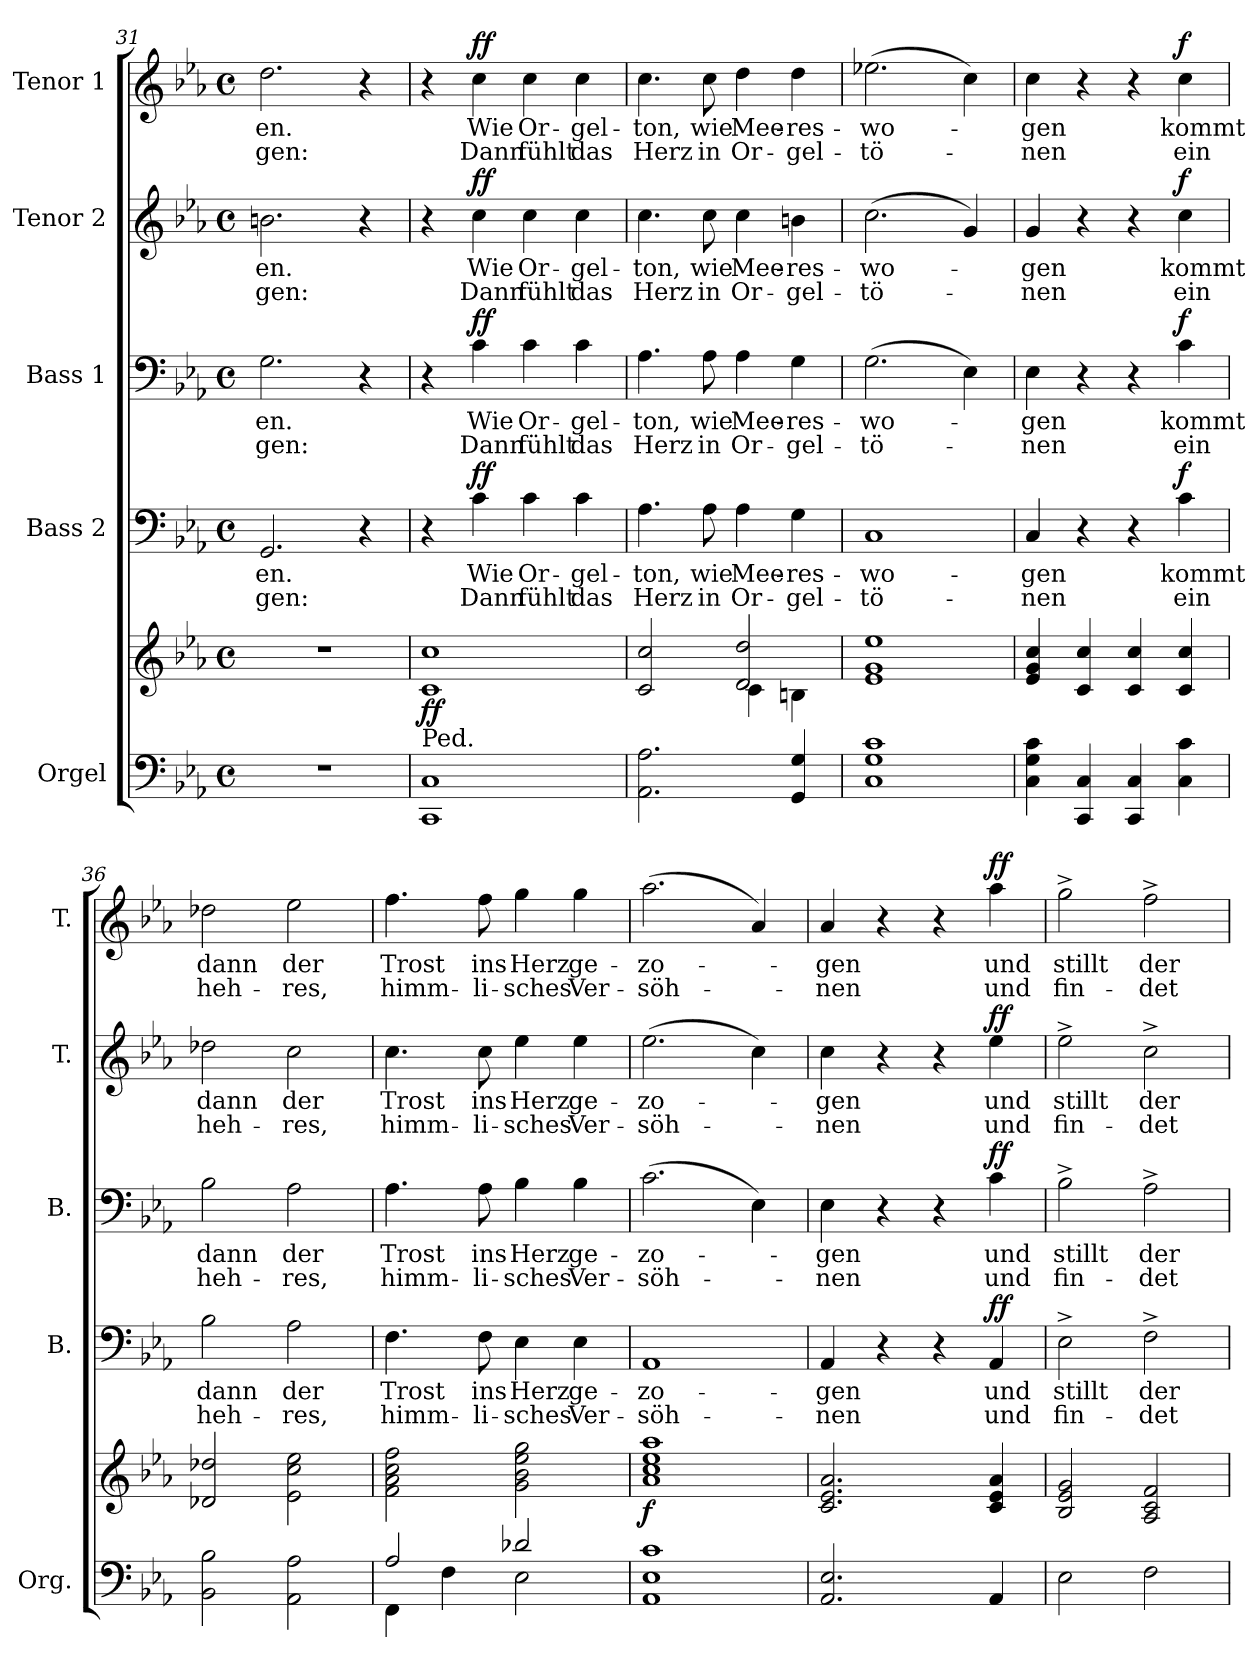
**kern	**kern	**dynam	**kern	**text	**text	**dynam	**kern	**text	**text	**dynam	**kern	**text	**text	**dynam	**kern	**text	**text	**dynam
*part5	*part5	*part5	*part4	*part4	*part4	*part4	*part3	*part3	*part3	*part3	*part2	*part2	*part2	*part2	*part1	*part1	*part1	*part1
*staff6	*staff5	*staff5/6	*staff4	*staff4	*staff4	*staff4	*staff3	*staff3	*staff3	*staff3	*staff2	*staff2	*staff2	*staff2	*staff1	*staff1	*staff1	*staff1
*I"Orgel	*	*	*I"Bass 2	*	*	*	*I"Bass 1	*	*	*	*I"Tenor 2	*	*	*	*I"Tenor 1	*	*	*
*I'Org.	*	*	*I'B.	*	*	*	*I'B.	*	*	*	*I'T.	*	*	*	*I'T.	*	*	*
!!LO:PB:g=z
*clefF4	*clefG2	*	*clefF4	*	*	*	*clefF4	*	*	*	*clefG2	*	*	*	*clefG2	*	*	*
*	*	*	*	*	*	*	*	*	*	*	*ITrd7c12	*	*	*	*ITrd7c12	*	*	*
*k[b-e-a-]	*k[b-e-a-]	*	*k[b-e-a-]	*	*	*	*k[b-e-a-]	*	*	*	*k[b-e-a-]	*	*	*	*k[b-e-a-]	*	*	*
*E-:	*E-:	*	*E-:	*	*	*	*E-:	*	*	*	*E-:	*	*	*	*E-:	*	*	*
*M4/4	*M4/4	*	*M4/4	*	*	*	*M4/4	*	*	*	*M4/4	*	*	*	*M4/4	*	*	*
*met(c)	*met(c)	*	*met(c)	*	*	*	*met(c)	*	*	*	*met(c)	*	*	*	*met(c)	*	*	*
=31	=31	=31	=31	=31	=31	=31	=31	=31	=31	=31	=31	=31	=31	=31	=31	=31	=31	=31
!	!	!	!	!LO:LY:b	!LO:LY:b	!	!	!LO:LY:b	!LO:LY:b	!	!	!LO:LY:b	!LO:LY:b	!	!	!LO:LY:b	!LO:LY:b	!
1r	1r	.	2.GG/	-en.	-gen:	.	2.G\	-en.	-gen:	.	2.Bn\	-en.	-gen:	.	2.d\	-en.	-gen:	.
.	.	.	4r	.	.	.	4r	.	.	.	4r	.	.	.	4r	.	.	.
=32	=32	=32	=32	=32	=32	=32	=32	=32	=32	=32	=32	=32	=32	=32	=32	=32	=32	=32
!LO:TX:a:t=Ped.	!	!	!	!	!	!	!	!	!	!	!	!	!	!	!	!	!	!
!	!	!LO:DY:b	!	!	!	!	!	!	!	!	!	!	!	!	!	!	!	!
1CC 1C	1c 1cc	ff	4r	.	.	.	4r	.	.	.	4r	.	.	.	4r	.	.	.
!	!	!	!	!LO:LY:b	!LO:LY:b	!LO:DY:b	!	!LO:LY:b	!LO:LY:b	!LO:DY:b	!	!LO:LY:b	!LO:LY:b	!LO:DY:b	!	!LO:LY:b	!LO:LY:b	!LO:DY:b
.	.	.	4c\	Wie	Dann	ff	4c\	Wie	Dann	ff	4c\	Wie	Dann	ff	4c\	Wie	Dann	ff
!	!	!	!	!LO:LY:b	!LO:LY:b	!	!	!LO:LY:b	!LO:LY:b	!	!	!LO:LY:b	!LO:LY:b	!	!	!LO:LY:b	!LO:LY:b	!
.	.	.	4c\	Or-	fühlt	.	4c\	Or-	fühlt	.	4c\	Or-	fühlt	.	4c\	Or-	fühlt	.
!	!	!	!	!LO:LY:b	!LO:LY:b	!	!	!LO:LY:b	!LO:LY:b	!	!	!LO:LY:b	!LO:LY:b	!	!	!LO:LY:b	!LO:LY:b	!
.	.	.	4c\	-gel-	das	.	4c\	-gel-	das	.	4c\	-gel-	das	.	4c\	-gel-	das	.
=33	=33	=33	=33	=33	=33	=33	=33	=33	=33	=33	=33	=33	=33	=33	=33	=33	=33	=33
*	*^	*	*	*	*	*	*	*	*	*	*	*	*	*	*	*	*	*
!	!	!	!	!	!LO:LY:b	!LO:LY:b	!	!	!LO:LY:b	!LO:LY:b	!	!	!LO:LY:b	!LO:LY:b	!	!	!LO:LY:b	!LO:LY:b	!
2.AA-\ 2.A-\	2c/ 2cc/	2ryy	.	4.A-\	-ton,	Herz	.	4.A-\	-ton,	Herz	.	4.c\	-ton,	Herz	.	4.c\	-ton,	Herz	.
!	!	!	!	!	!LO:LY:b	!LO:LY:b	!	!	!LO:LY:b	!LO:LY:b	!	!	!LO:LY:b	!LO:LY:b	!	!	!LO:LY:b	!LO:LY:b	!
.	.	.	.	8A-\	wie	in	.	8A-\	wie	in	.	8c\	wie	in	.	8c\	wie	in	.
!	!	!	!	!	!LO:LY:b	!LO:LY:b	!	!	!LO:LY:b	!LO:LY:b	!	!	!LO:LY:b	!LO:LY:b	!	!	!LO:LY:b	!LO:LY:b	!
.	2d/ 2dd/	4c\	.	4A-\	Mee-	Or-	.	4A-\	Mee-	Or-	.	4c\	Mee-	Or-	.	4d\	Mee-	Or-	.
!	!	!	!	!	!LO:LY:b	!LO:LY:b	!	!	!LO:LY:b	!LO:LY:b	!	!	!LO:LY:b	!LO:LY:b	!	!	!LO:LY:b	!LO:LY:b	!
4GG/ 4G/	.	4Bn\	.	4G\	-res-	-gel-	.	4G\	-res-	-gel-	.	4Bn\	-res-	-gel-	.	4d\	-res-	-gel-	.
=34	=34	=34	=34	=34	=34	=34	=34	=34	=34	=34	=34	=34	=34	=34	=34	=34	=34	=34	=34
!	!	!	!	!	!LO:LY:b	!LO:LY:b	!	!	!LO:LY:b	!LO:LY:b	!	!	!LO:LY:b	!LO:LY:b	!	!	!LO:LY:b	!LO:LY:b	!
*	*v	*v	*	*	*	*	*	*	*	*	*	*	*	*	*	*	*	*	*
1C 1G 1c	1e- 1g 1ee-	.	1C	-wo-	-tö-	.	(>2.G\	-wo-	-tö-	.	(>2.c\	-wo-	-tö-	.	(>2.e-X\	-wo-	-tö-	.
.	.	.	.	.	.	.	4E-\)	.	.	.	4G/)	.	.	.	4c\)	.	.	.
=35	=35	=35	=35	=35	=35	=35	=35	=35	=35	=35	=35	=35	=35	=35	=35	=35	=35	=35
!	!	!	!	!LO:LY:b	!LO:LY:b	!	!	!LO:LY:b	!LO:LY:b	!	!	!LO:LY:b	!LO:LY:b	!	!	!LO:LY:b	!LO:LY:b	!
4C\ 4G\ 4c\	4e-/ 4g/ 4cc/	.	4C/	-gen	-nen	.	4E-\	-gen	-nen	.	4G/	-gen	-nen	.	4c\	-gen	-nen	.
4CC/ 4C/	4c/ 4cc/	.	4r	.	.	.	4r	.	.	.	4r	.	.	.	4r	.	.	.
4CC/ 4C/	4c/ 4cc/	.	4r	.	.	.	4r	.	.	.	4r	.	.	.	4r	.	.	.
!	!	!	!	!LO:LY:b	!LO:LY:b	!LO:DY:b	!	!LO:LY:b	!LO:LY:b	!LO:DY:b	!	!LO:LY:b	!LO:LY:b	!LO:DY:b	!	!LO:LY:b	!LO:LY:b	!LO:DY:b
4C\ 4c\	4c/ 4cc/	.	4c\	kommt	ein	f	4c\	kommt	ein	f	4c\	kommt	ein	f	4c\	kommt	ein	f
=36	=36	=36	=36	=36	=36	=36	=36	=36	=36	=36	=36	=36	=36	=36	=36	=36	=36	=36
!	!	!	!	!LO:LY:b	!LO:LY:b	!	!	!LO:LY:b	!LO:LY:b	!	!	!LO:LY:b	!LO:LY:b	!	!	!LO:LY:b	!LO:LY:b	!
2BB-\ 2B-\	2d-X/ 2dd-X/	.	2B-\	dann	heh-	.	2B-\	dann	heh-	.	2d-X\	dann	heh-	.	2d-X\	dann	heh-	.
!	!	!	!	!LO:LY:b	!LO:LY:b	!	!	!LO:LY:b	!LO:LY:b	!	!	!LO:LY:b	!LO:LY:b	!	!	!LO:LY:b	!LO:LY:b	!
2AA-\ 2A-\	2e-\ 2cc\ 2ee-\	.	2A-\	der	-res,	.	2A-\	der	-res,	.	2c\	der	-res,	.	2e-\	der	-res,	.
=37	=37	=37	=37	=37	=37	=37	=37	=37	=37	=37	=37	=37	=37	=37	=37	=37	=37	=37
*^	*	*	*	*	*	*	*	*	*	*	*	*	*	*	*	*	*	*
!	!	!	!	!	!LO:LY:b	!LO:LY:b	!	!	!LO:LY:b	!LO:LY:b	!	!	!LO:LY:b	!LO:LY:b	!	!	!LO:LY:b	!LO:LY:b	!
2A-/	4FF\	2f\ 2a-\ 2cc\ 2ff\	.	4.F\	Trost	himm-	.	4.A-\	Trost	himm-	.	4.c\	Trost	himm-	.	4.f\	Trost	himm-	.
.	4F\	.	.	.	.	.	.	.	.	.	.	.	.	.	.	.	.	.	.
!	!	!	!	!	!LO:LY:b	!LO:LY:b	!	!	!LO:LY:b	!LO:LY:b	!	!	!LO:LY:b	!LO:LY:b	!	!	!LO:LY:b	!LO:LY:b	!
.	.	.	.	8F\	ins	-li-	.	8A-\	ins	-li-	.	8c\	ins	-li-	.	8f\	ins	-li-	.
!	!	!	!	!	!LO:LY:b	!LO:LY:b	!	!	!LO:LY:b	!LO:LY:b	!	!	!LO:LY:b	!LO:LY:b	!	!	!LO:LY:b	!LO:LY:b	!
2d-X/	2E-\	2g\ 2b-\ 2ee-\ 2gg\	.	4E-\	Herz	-sches	.	4B-\	Herz	-sches	.	4e-\	Herz	-sches	.	4g\	Herz	-sches	.
!	!	!	!	!	!LO:LY:b	!LO:LY:b	!	!	!LO:LY:b	!LO:LY:b	!	!	!LO:LY:b	!LO:LY:b	!	!	!LO:LY:b	!LO:LY:b	!
.	.	.	.	4E-\	ge-	Ver-	.	4B-\	ge-	Ver-	.	4e-\	ge-	Ver-	.	4g\	ge-	Ver-	.
*v	*v	*	*	*	*	*	*	*	*	*	*	*	*	*	*	*	*	*	*
!!LO:PB:g=z
=38	=38	=38	=38	=38	=38	=38	=38	=38	=38	=38	=38	=38	=38	=38	=38	=38	=38	=38
!	!	!LO:DY:b	!	!LO:LY:b	!LO:LY:b	!	!	!LO:LY:b	!LO:LY:b	!	!	!LO:LY:b	!LO:LY:b	!	!	!LO:LY:b	!LO:LY:b	!
1AA- 1E- 1c	1a- 1cc 1ee- 1aa-	f	1AA-	-zo-	-söh-	.	(>2.c\	-zo-	-söh-	.	(>2.e-\	-zo-	-söh-	.	(>2.a-\	-zo-	-söh-	.
.	.	.	.	.	.	.	4E-\)	.	.	.	4c\)	.	.	.	4A-/)	.	.	.
=39	=39	=39	=39	=39	=39	=39	=39	=39	=39	=39	=39	=39	=39	=39	=39	=39	=39	=39
!	!	!	!	!LO:LY:b	!LO:LY:b	!	!	!LO:LY:b	!LO:LY:b	!	!	!LO:LY:b	!LO:LY:b	!	!	!LO:LY:b	!LO:LY:b	!
2.AA-/ 2.E-/	2.c/ 2.e-/ 2.a-/	.	4AA-/	-gen	-nen	.	4E-\	-gen	-nen	.	4c\	-gen	-nen	.	4A-/	-gen	-nen	.
.	.	.	4r	.	.	.	4r	.	.	.	4r	.	.	.	4r	.	.	.
.	.	.	4r	.	.	.	4r	.	.	.	4r	.	.	.	4r	.	.	.
!	!	!	!	!LO:LY:b	!LO:LY:b	!LO:DY:b	!	!LO:LY:b	!LO:LY:b	!LO:DY:b	!	!LO:LY:b	!LO:LY:b	!LO:DY:b	!	!LO:LY:b	!LO:LY:b	!LO:DY:b
4AA-/	4c/ 4e-/ 4a-/	.	4AA-/	und	und	ff	4c\	und	und	ff	4e-\	und	und	ff	4a-\	und	und	ff
=40	=40	=40	=40	=40	=40	=40	=40	=40	=40	=40	=40	=40	=40	=40	=40	=40	=40	=40
!	!	!	!	!LO:LY:b	!LO:LY:b	!	!	!LO:LY:b	!LO:LY:b	!	!	!LO:LY:b	!LO:LY:b	!	!	!LO:LY:b	!LO:LY:b	!
2E-\	2B-/ 2e-/ 2g/	.	2E-^\	stillt	fin-	.	2B-^\	stillt	fin-	.	2e-^\	stillt	fin-	.	2g^\	stillt	fin-	.
!	!	!	!	!LO:LY:b	!LO:LY:b	!	!	!LO:LY:b	!LO:LY:b	!	!	!LO:LY:b	!LO:LY:b	!	!	!LO:LY:b	!LO:LY:b	!
2F\	2A-/ 2c/ 2f/	.	2F^\	der	-det	.	2A-^\	der	-det	.	2c^\	der	-det	.	2f^\	der	-det	.
=	=	=	=	=	=	=	=	=	=	=	=	=	=	=	=	=	=	=
*-	*-	*-	*-	*-	*-	*-	*-	*-	*-	*-	*-	*-	*-	*-	*-	*-	*-	*-
